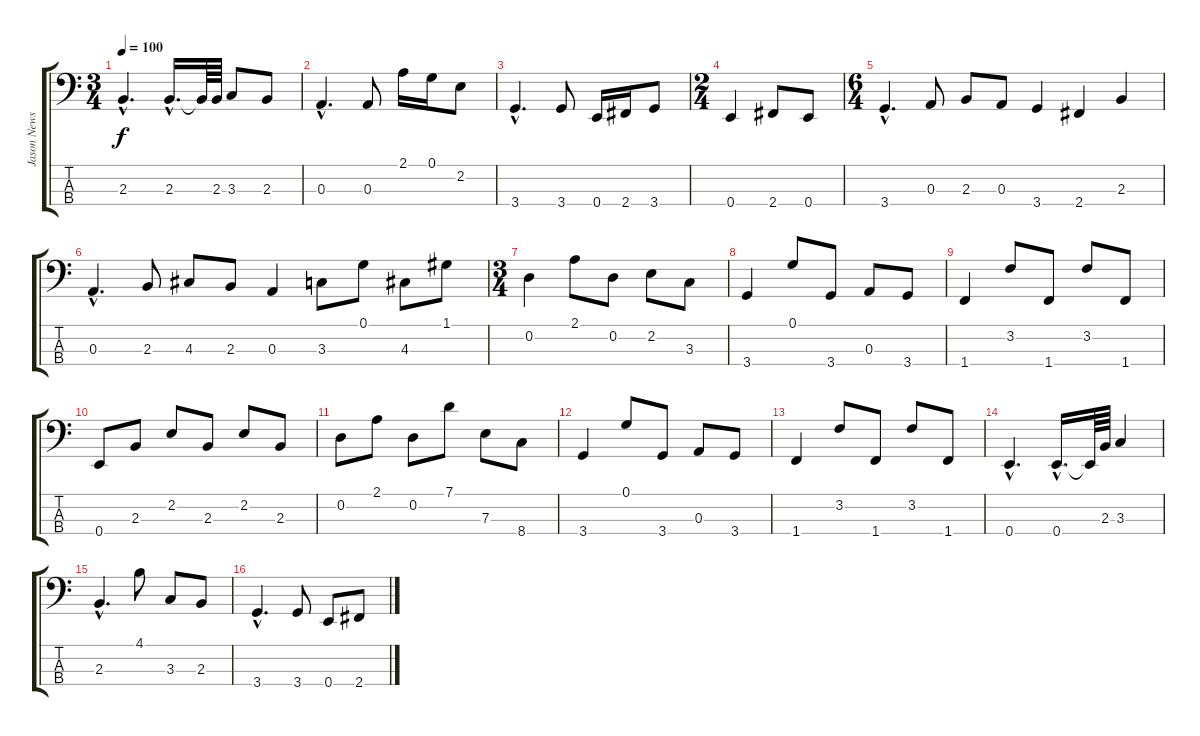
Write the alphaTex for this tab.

\track ("Jason Newsted" "Jason News") {instrument electricbasspick}
\staff {score tabs}
\tuning (G2 D2 A1 E1) {hide}
\ts (3 4)
\tempo 100
\clef f4
\ks c
2.3{hac}.4{d dy f} 2.3{hac}.16{d} 2.3{t}.64 2.3.64 3.3.8 2.3.8 |
0.3{hac}.4{d} 0.3.8 2.1.16 0.1.16 2.2.8 |
3.4{hac}.4{d} 3.4.8 0.4.16 2.4.16 3.4.8 |
\ts (2 4)
0.4.4 2.4.8 0.4.8 |
\ts (6 4)
3.4{hac}.4{d} 0.3.8 2.3.8 0.3.8 3.4.4 2.4.4 2.3.4 |
0.3{hac}.4{d} 2.3.8 4.3.8 2.3.8 0.3.4 3.3.8 0.1.8 4.3.8 1.1.8 |
\ts (3 4)
0.2.4 2.1.8 0.2.8 2.2.8 3.3.8 |
3.4.4 0.1.8 3.4.8 0.3.8 3.4.8 |
1.4.4 3.2.8 1.4.8 3.2.8 1.4.8 |
0.4.8 2.3.8 2.2.8 2.3.8 2.2.8 2.3.8 |
0.2.8 2.1.8 0.2.8 7.1.8 7.3.8 8.4.8 |
3.4.4 0.1.8 3.4.8 0.3.8 3.4.8 |
1.4.4 3.2.8 1.4.8 3.2.8 1.4.8 |
0.4{hac}.4{d} 0.4{hac}.16{d} 0.4{t}.64 2.3.64 3.3.4 |
2.3{hac}.4{d} 4.1.8 3.3.8 2.3.8 |
3.4{hac}.4{d} 3.4.8 0.4.8 2.4.8
